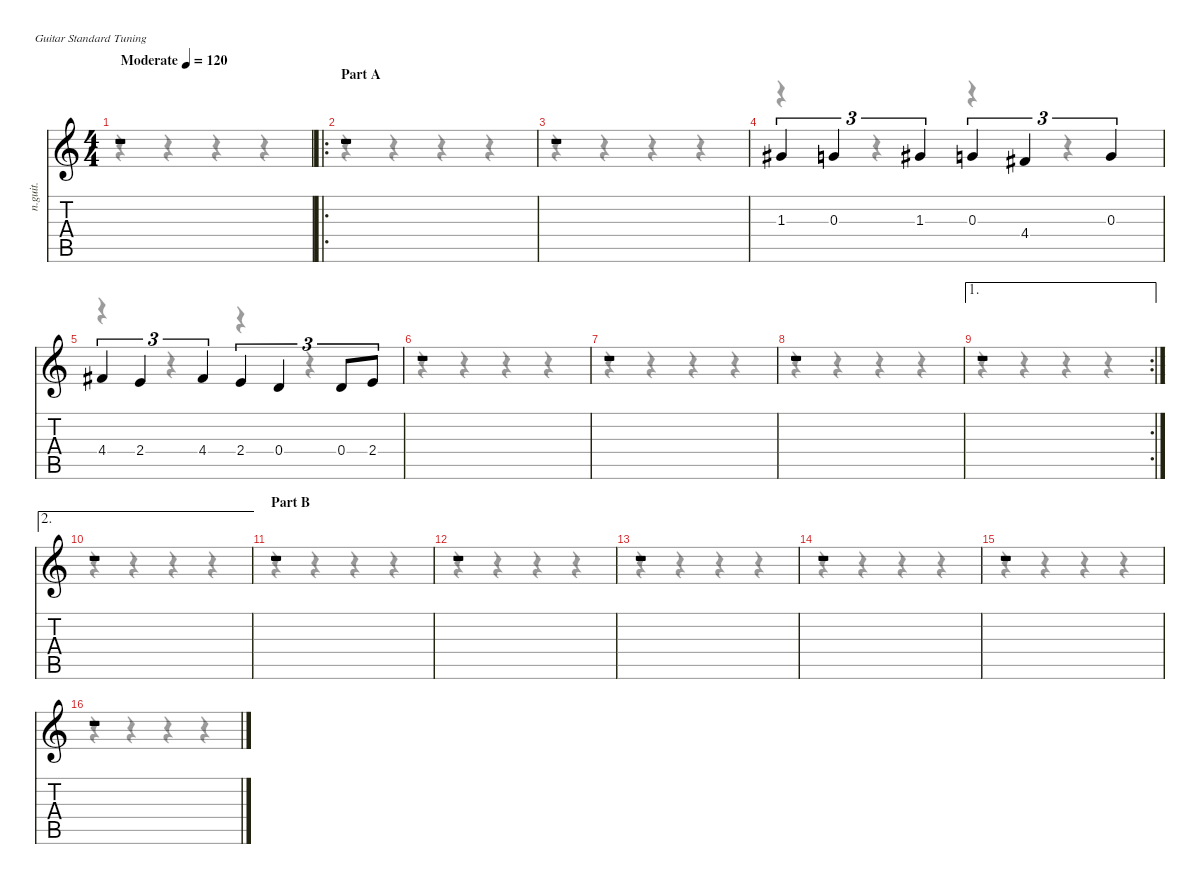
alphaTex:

\defaultSystemsLayout 4
\hideDynamics
\bracketExtendMode nobrackets
\otherSystemsTrackNameOrientation horizontal
\track ("Backup Melody" "n.guit.") {instrument acousticguitarnylon}
\staff {score tabs}
\tuning (E4 B3 G3 D3 A2 E2)
\voice
\ts (4 4)
\beaming (8 2 2 2 2)
\tempo (120 "Moderate")
\clef g2
\ks c
r.1{dy f instrument acousticguitarnylon} |
\ro
\section ("" "Part A")
r.1 |
r.1 |
1.3{acc #}.4{tu (3 2)} 0.3.4{tu (3 2)} 1.3{acc #}.4{tu (3 2)} 0.3.4{tu (3 2)} 4.4{acc #}.4{tu (3 2)} 0.3.4{tu (3 2)} |
4.4{acc #}.4{tu (3 2)} 2.4.4{tu (3 2)} 4.4{acc #}.4{tu (3 2)} 2.4.4{tu (3 2)} 0.4.4{tu (3 2)} 0.4.8{tu (3 2)} 2.4.8{tu (3 2)} |
r.1 |
r.1 |
r.1 |
\ae 1
\rc 2
r.1 |
\ae 2
r.1 |
\section ("" "Part B")
r.1 |
r.1 |
r.1 |
r.1 |
r.1 |
r.1
\voice
\clef g2
\ottava regular
\simile none
\ks c
r.4{dy mf} r.4 r.4 r.4 |
r.4 r.4 r.4 r.4 |
r.4 r.4 r.4 r.4 |
r.4 r.4 r.4 r.4 |
r.4 r.4 r.4 r.4 |
r.4 r.4 r.4 r.4 |
r.4 r.4 r.4 r.4 |
r.4 r.4 r.4 r.4 |
r.4 r.4 r.4 r.4 |
r.4 r.4 r.4 r.4 |
r.4 r.4 r.4 r.4 |
r.4 r.4 r.4 r.4 |
r.4 r.4 r.4 r.4 |
r.4 r.4 r.4 r.4 |
r.4 r.4 r.4 r.4 |
r.4 r.4 r.4 r.4
